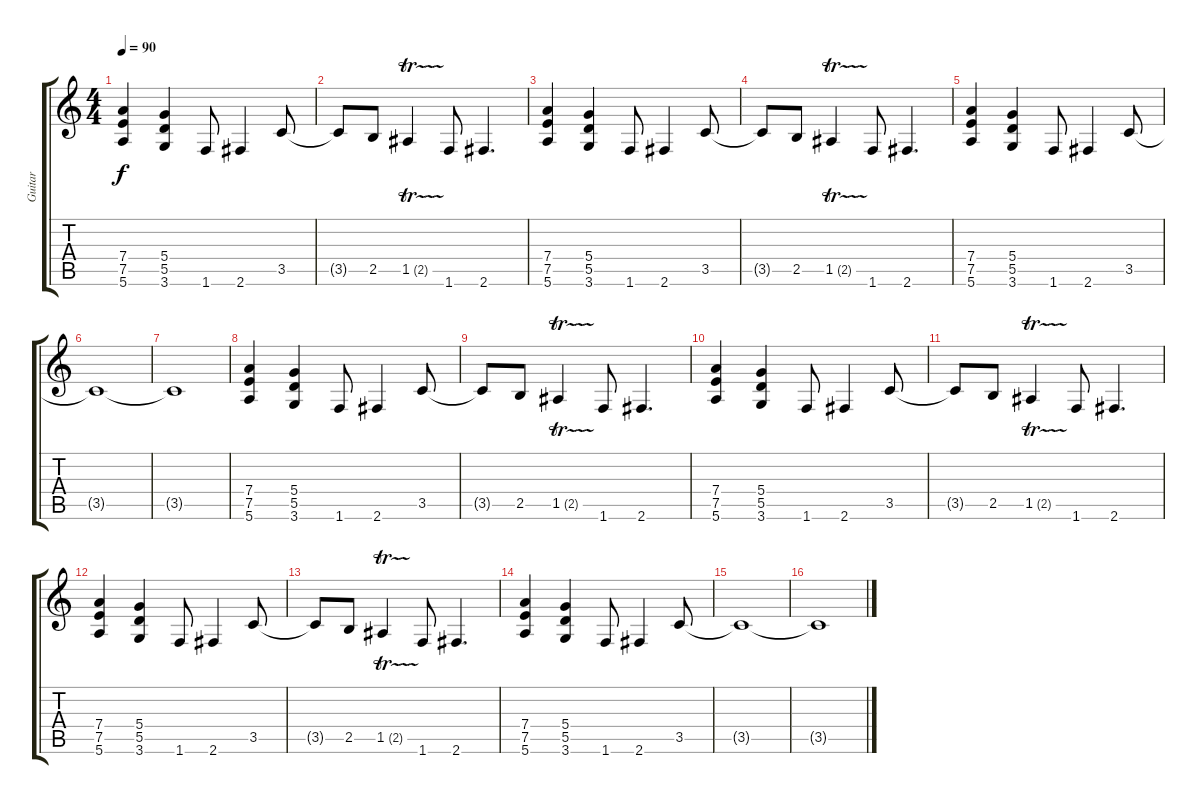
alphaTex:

\track ("Guitar" "Guitar") {instrument distortionguitar}
\staff {score tabs}
\tuning (E4 B3 G3 D3 A2 E2) {hide}
\ts (4 4)
\tempo 90
\clef g2
\ks c
(7.4 7.5 5.6).4{dy f} (5.4 5.5 3.6).4 1.6.8 2.6.4 3.5.8 |
3.5{t}.8 2.5.8 1.5{tr (2 32)}.4 1.6.8 2.6.4{d} |
(7.4 7.5 5.6).4 (5.4 5.5 3.6).4 1.6.8 2.6.4 3.5.8 |
3.5{t}.8 2.5.8 1.5{tr (2 32)}.4 1.6.8 2.6.4{d} |
(7.4 7.5 5.6).4 (5.4 5.5 3.6).4 1.6.8 2.6.4 3.5.8 |
3.5{t}.1 |
3.5{t}.1 |
(7.4 7.5 5.6).4 (5.4 5.5 3.6).4 1.6.8 2.6.4 3.5.8 |
3.5{t}.8 2.5.8 1.5{tr (2 32)}.4 1.6.8 2.6.4{d} |
(7.4 7.5 5.6).4 (5.4 5.5 3.6).4 1.6.8 2.6.4 3.5.8 |
3.5{t}.8 2.5.8 1.5{tr (2 32)}.4 1.6.8 2.6.4{d} |
(7.4 7.5 5.6).4 (5.4 5.5 3.6).4 1.6.8 2.6.4 3.5.8 |
3.5{t}.8 2.5.8 1.5{tr (2 32)}.4 1.6.8 2.6.4{d} |
(7.4 7.5 5.6).4 (5.4 5.5 3.6).4 1.6.8 2.6.4 3.5.8 |
3.5{t}.1 |
3.5{t}.1
